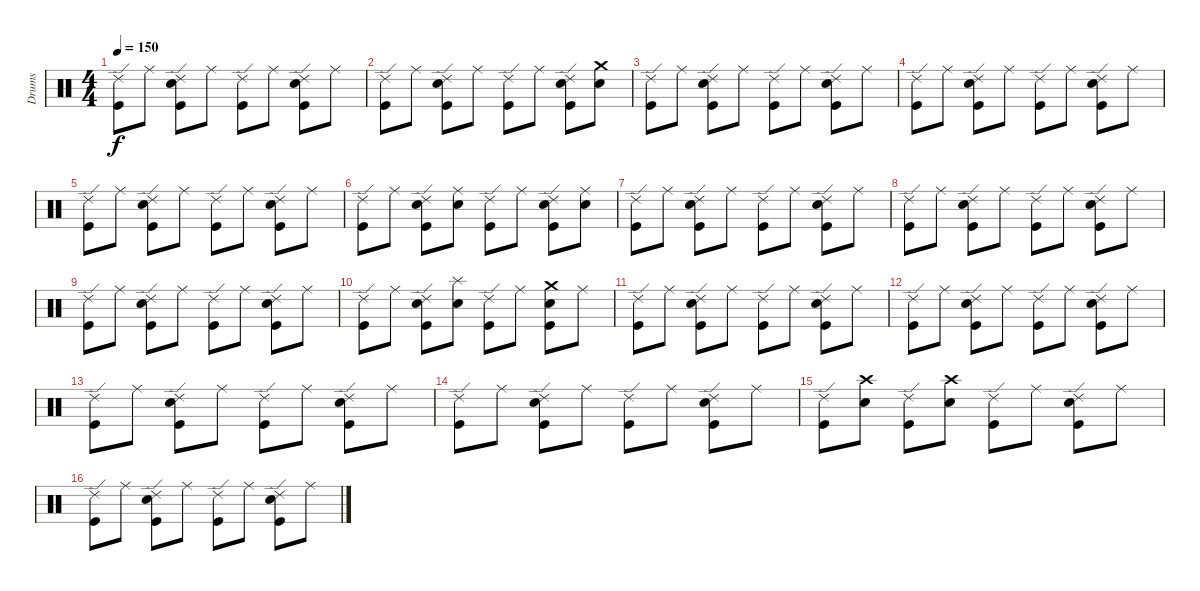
\track ("Drums" "Drums") {instrument percussion}
\staff {score}
\articulation defaults
\ts (4 4)
\tempo 150
\clef neutral
\ks c
("Kick (hit)" "Ride (edge) 2").8{dy f} "Ride (middle)".8 ("Kick (hit)" "Electric Snare (hit)" "Ride (edge) 2").8 "Ride (middle)".8 ("Kick (hit)" "Ride (edge) 2").8 "Ride (middle)".8 ("Kick (hit)" "Electric Snare (hit)" "Ride (edge) 2").8 "Ride (middle)".8 |
("Kick (hit)" "Ride (edge) 2").8 "Ride (middle)".8 ("Kick (hit)" "Electric Snare (hit)" "Ride (edge) 2").8 "Ride (middle)".8 ("Kick (hit)" "Ride (edge) 2").8 "Ride (middle)".8 ("Kick (hit)" "Electric Snare (hit)" "Ride (edge) 2").8 ("Electric Snare (hit)" "Crash medium (hit)").8 |
("Kick (hit)" "Ride (edge) 2").8 "Ride (middle)".8 ("Kick (hit)" "Electric Snare (hit)" "Ride (edge) 2").8 "Ride (middle)".8 ("Kick (hit)" "Ride (edge) 2").8 "Ride (middle)".8 ("Kick (hit)" "Electric Snare (hit)" "Ride (edge) 2").8 "Ride (middle)".8 |
("Kick (hit)" "Ride (edge) 2").8 "Ride (middle)".8 ("Kick (hit)" "Electric Snare (hit)" "Ride (edge) 2").8 "Ride (middle)".8 ("Kick (hit)" "Ride (edge) 2").8 "Ride (middle)".8 ("Kick (hit)" "Electric Snare (hit)" "Ride (edge) 2").8 "Ride (middle)".8 |
("Kick (hit)" "Ride (edge) 2").8 "Ride (middle)".8 ("Kick (hit)" "Electric Snare (hit)" "Ride (edge) 2").8 "Ride (middle)".8 ("Kick (hit)" "Ride (edge) 2").8 "Ride (middle)".8 ("Kick (hit)" "Electric Snare (hit)" "Ride (edge) 2").8 "Ride (middle)".8 |
("Kick (hit)" "Ride (edge) 2").8 "Ride (middle)".8 ("Kick (hit)" "Electric Snare (hit)" "Ride (edge) 2").8 ("Electric Snare (hit)" "Ride (middle)").8 ("Kick (hit)" "Ride (edge) 2").8 "Ride (middle)".8 ("Kick (hit)" "Electric Snare (hit)" "Ride (edge) 2").8 ("Electric Snare (hit)" "Ride (middle)").8 |
("Kick (hit)" "Ride (edge) 2").8 "Ride (middle)".8 ("Kick (hit)" "Electric Snare (hit)" "Ride (edge) 2").8 "Ride (middle)".8 ("Kick (hit)" "Ride (edge) 2").8 "Ride (middle)".8 ("Kick (hit)" "Electric Snare (hit)" "Ride (edge) 2").8 "Ride (middle)".8 |
("Kick (hit)" "Ride (edge) 2").8 "Ride (middle)".8 ("Kick (hit)" "Electric Snare (hit)" "Ride (edge) 2").8 "Ride (middle)".8 ("Kick (hit)" "Ride (edge) 2").8 "Ride (middle)".8 ("Kick (hit)" "Electric Snare (hit)" "Ride (edge) 2").8 "Ride (middle)".8 |
("Kick (hit)" "Ride (edge) 2").8 "Ride (middle)".8 ("Kick (hit)" "Electric Snare (hit)" "Ride (edge) 2").8 "Ride (middle)".8 ("Kick (hit)" "Ride (edge) 2").8 "Ride (middle)".8 ("Kick (hit)" "Electric Snare (hit)" "Ride (edge) 2").8 "Ride (middle)".8 |
("Kick (hit)" "Ride (edge) 2").8 "Ride (middle)".8 ("Kick (hit)" "Electric Snare (hit)" "Ride (edge) 2").8 ("Electric Snare (hit)" "Splash (hit)").8 ("Kick (hit)" "Ride (edge) 2").8 "Ride (middle)".8 ("Kick (hit)" "Electric Snare (hit)" "Crash medium (hit)").8 "Ride (middle)".8 |
("Kick (hit)" "Ride (edge) 2").8 "Ride (middle)".8 ("Kick (hit)" "Electric Snare (hit)" "Ride (edge) 2").8 "Ride (middle)".8 ("Kick (hit)" "Ride (edge) 2").8 "Ride (middle)".8 ("Kick (hit)" "Electric Snare (hit)" "Ride (edge) 2").8 "Ride (middle)".8 |
("Kick (hit)" "Ride (edge) 2").8 "Ride (middle)".8 ("Kick (hit)" "Electric Snare (hit)" "Ride (edge) 2").8 "Ride (middle)".8 ("Kick (hit)" "Ride (edge) 2").8 "Ride (middle)".8 ("Kick (hit)" "Electric Snare (hit)" "Ride (edge) 2").8 "Ride (middle)".8 |
("Kick (hit)" "Ride (edge) 2").8 "Ride (middle)".8 ("Kick (hit)" "Electric Snare (hit)" "Ride (edge) 2").8 "Ride (middle)".8 ("Kick (hit)" "Ride (edge) 2").8 "Ride (middle)".8 ("Kick (hit)" "Electric Snare (hit)" "Ride (edge) 2").8 "Ride (middle)".8 |
("Kick (hit)" "Ride (edge) 2").8 "Ride (middle)".8 ("Kick (hit)" "Electric Snare (hit)" "Ride (edge) 2").8 "Ride (middle)".8 ("Kick (hit)" "Ride (edge) 2").8 "Ride (middle)".8 ("Kick (hit)" "Electric Snare (hit)" "Ride (edge) 2").8 "Ride (middle)".8 |
("Kick (hit)" "Ride (edge) 2").8 ("Electric Snare (hit)" "Crash high (hit)").8 ("Kick (hit)" "Ride (edge) 2").8 ("Electric Snare (hit)" "Crash high (hit)").8 ("Kick (hit)" "Ride (edge) 2").8 "Ride (middle)".8 ("Kick (hit)" "Electric Snare (hit)" "Ride (edge) 2").8 "Ride (middle)".8 |
("Kick (hit)" "Ride (edge) 2").8 "Ride (middle)".8 ("Kick (hit)" "Electric Snare (hit)" "Ride (edge) 2").8 "Ride (middle)".8 ("Kick (hit)" "Ride (edge) 2").8 "Ride (middle)".8 ("Kick (hit)" "Electric Snare (hit)" "Ride (edge) 2").8 "Ride (middle)".8
